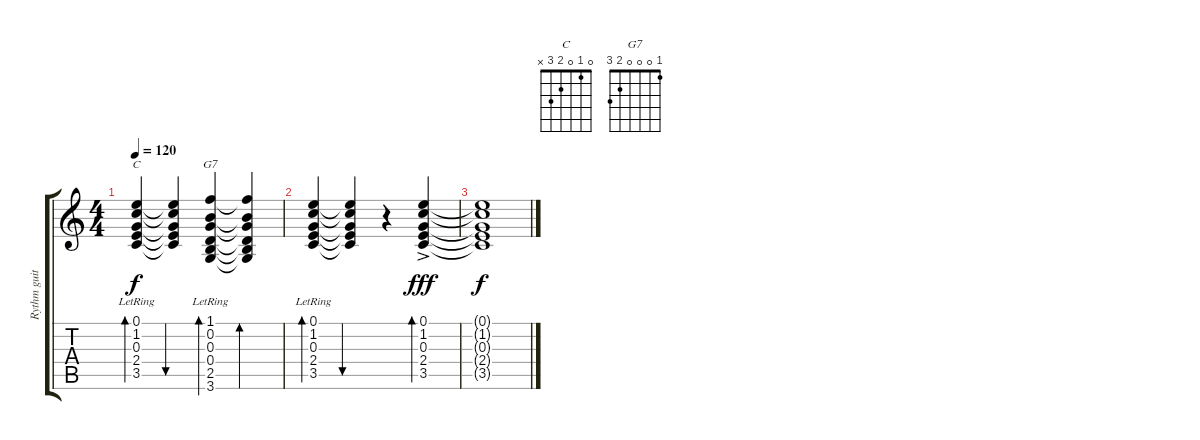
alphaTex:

\track ("Rythm guit" "Rythm guit") {instrument acousticguitarnylon}
\staff {score tabs}
\tuning (E4 B3 G3 D3 A2 E2) {hide}
\chord ("C" 0 1 0 2 3 x)
\chord ("G7" 1 0 0 0 2 3)
\ts (4 4)
\tempo 120
\clef g2
\ks c
(0.1{lr} 1.2{lr} 0.3{lr} 2.4{lr} 3.5{lr}).4{bd 240 ch "C" dy f} (0.1{t} 1.2{t} 0.3{t} 2.4{t} 3.5{t}).4{bu 240} (1.1{lr} 0.2{lr} 0.3{lr} 0.4{lr} 2.5{lr} 3.6{lr}).4{bd 240 ch "G7"} (1.1{t} 0.2{t} 0.3{t} 0.4{t} 2.5{t} 3.6{t}).4{bd 240} |
(0.1{lr} 1.2{lr} 0.3{lr} 2.4{lr} 3.5{lr}).4{bd 240} (0.1{t} 1.2{t} 0.3{t} 2.4{t} 3.5{t}).4{bu 240} r.4 (0.1{ac} 1.2{ac} 0.3{ac} 2.4{ac} 3.5{ac}).4{bd 240 dy fff} |
(0.1{t} 1.2{t} 0.3{t} 2.4{t} 3.5{t}).1{dy f}
